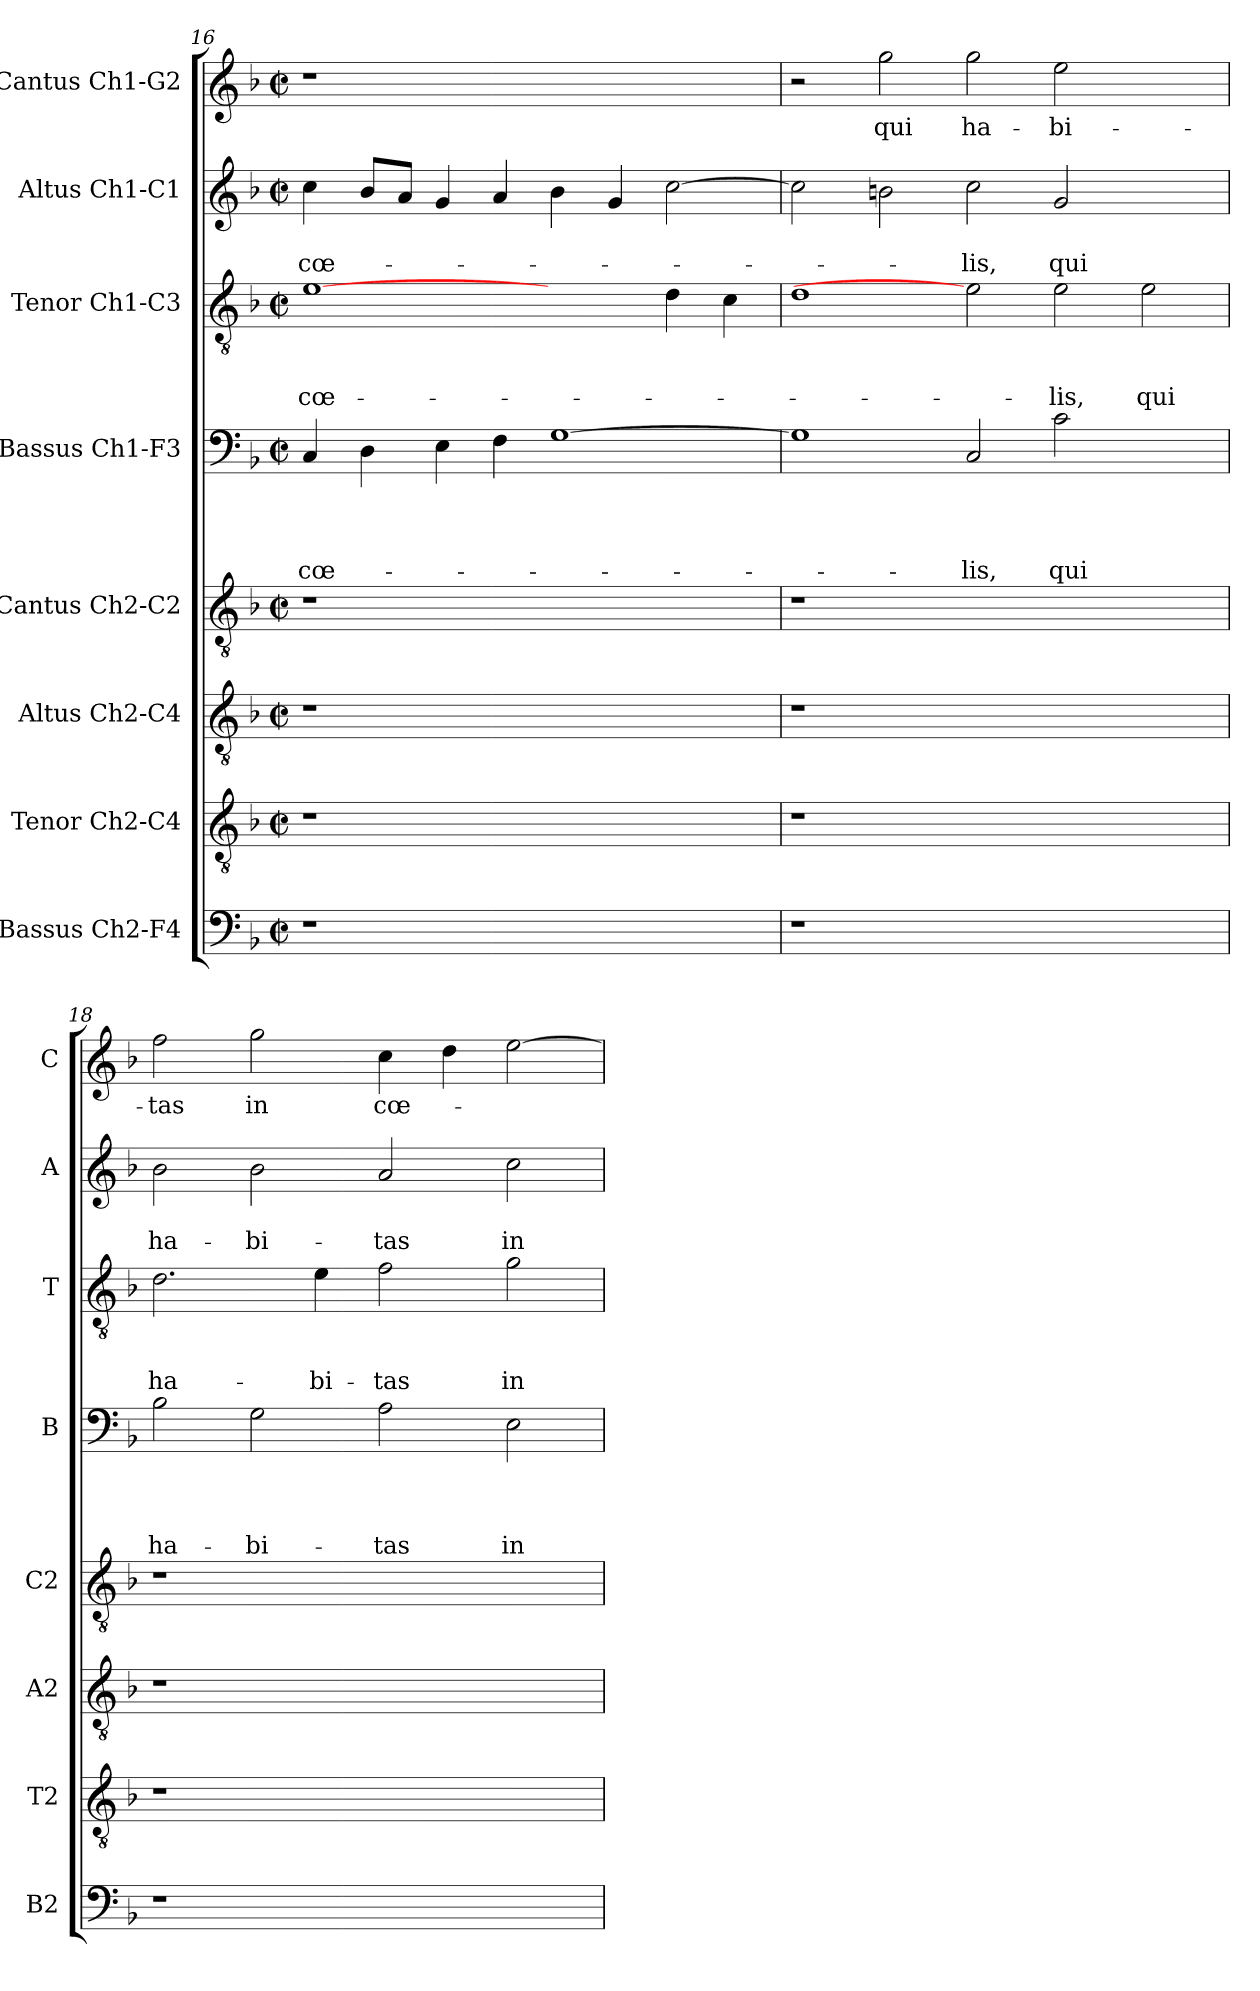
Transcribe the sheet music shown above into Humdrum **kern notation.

**kern	**kern	**kern	**kern	**kern	**text	**text	**text	**text	**kern	**text	**text	**text	**kern	**text	**text	**kern	**text
*part8	*part7	*part6	*part5	*part4	*part4	*part4	*part4	*part4	*part3	*part3	*part3	*part3	*part2	*part2	*part2	*part1	*part1
*staff8	*staff7	*staff6	*staff5	*staff4	*staff4	*staff4	*staff4	*staff4	*staff3	*staff3	*staff3	*staff3	*staff2	*staff2	*staff2	*staff1	*staff1
*I"Bassus Ch2-F4	*I"Tenor Ch2-C4	*I"Altus Ch2-C4	*I"Cantus Ch2-C2	*I"Bassus Ch1-F3	*	*	*	*	*I"Tenor Ch1-C3	*	*	*	*I"Altus Ch1-C1	*	*	*I"Cantus Ch1-G2	*
*I'B2	*I'T2	*I'A2	*I'C2	*I'B	*	*	*	*	*I'T	*	*	*	*I'A	*	*	*I'C	*
!!LO:LB:g=z
*clefF4	*clefGv2	*clefGv2	*clefGv2	*clefF4	*	*	*	*	*clefGv2	*	*	*	*clefG2	*	*	*clefG2	*
*k[b-]	*k[b-]	*k[b-]	*k[b-]	*k[b-]	*	*	*	*	*k[b-]	*	*	*	*k[b-]	*	*	*k[b-]	*
*F:	*F:	*F:	*F:	*F:	*	*	*	*	*F:	*	*	*	*F:	*	*	*F:	*
*M2/2	*M2/2	*M2/2	*M2/2	*M2/2	*	*	*	*	*M2/2	*	*	*	*M2/2	*	*	*M2/2	*
*met(c|)	*met(c|)	*met(c|)	*met(c|)	*met(c|)	*	*	*	*	*met(c|)	*	*	*	*met(c|)	*	*	*met(c|)	*
=16	=16	=16	=16	=16	=16	=16	=16	=16	=16	=16	=16	=16	=16	=16	=16	=16	=16
!	!	!	!	!	!	!	!	!LO:LY:b	!	!	!	!LO:LY:b	!	!	!LO:LY:b	!	!
1r	1r	1r	1r	4C/	.	.	.	cœ-	[1e	.	.	cœ-	4cc\	.	cœ-	1r	.
.	.	.	.	4D\	.	.	.	.	.	.	.	.	8b-/L	.	.	.	.
.	.	.	.	.	.	.	.	.	.	.	.	.	8a/J	.	.	.	.
.	.	.	.	4E\	.	.	.	.	.	.	.	.	4g/	.	.	.	.
.	.	.	.	4F\	.	.	.	.	.	.	.	.	4a/	.	.	.	.
1ryy	1ryy	1ryy	1ryy	[1G	.	.	.	.	2ryy	.	.	.	4b-\	.	.	1ryy	.
.	.	.	.	.	.	.	.	.	.	.	.	.	4g/	.	.	.	.
.	.	.	.	.	.	.	.	.	4d\	.	.	.	[2cc\	.	.	.	.
.	.	.	.	.	.	.	.	.	4c\	.	.	.	.	.	.	.	.
=17	=17	=17	=17	=17	=17	=17	=17	=17	=17	=17	=17	=17	=17	=17	=17	=17	=17
1r	1r	1r	1r	1G]	.	.	.	.	1d	.	.	.	2cc\]	.	.	2r	.
!	!	!	!	!	!	!	!	!	!	!	!	!	!	!	!	!	!LO:LY:b
.	.	.	.	.	.	.	.	.	.	.	.	.	2bn\	.	.	2gg\	qui
!	!	!	!	!	!	!	!	!LO:LY:b	!	!	!	!	!	!	!LO:LY:b	!	!LO:LY:b
1.ryy	1.ryy	1.ryy	1.ryy	2C/	.	.	.	-lis,	2e]	.	.	.	2cc\	.	-lis,	2gg\	ha-
!	!	!	!	!	!	!	!	!LO:LY:b	!	!	!	!LO:LY:b	!	!	!LO:LY:b	!	!LO:LY:b
.	.	.	.	2c\	.	.	.	qui	2e\	.	.	-lis,	2g/	.	qui	2ee\	-bi-
!	!	!	!	!	!	!	!	!	!	!	!	!LO:LY:b	!	!	!	!	!
.	.	.	.	2ryy	.	.	.	.	2e\	.	.	qui	2ryy	.	.	2ryy	.
=18	=18	=18	=18	=18	=18	=18	=18	=18	=18	=18	=18	=18	=18	=18	=18	=18	=18
!	!	!	!	!	!	!	!	!LO:LY:b	!	!	!	!LO:LY:b	!	!	!LO:LY:b	!	!LO:LY:b
1r	1r	1r	1r	2B-\	.	.	.	ha-	2.d\	.	.	ha-	2b-\	.	ha-	2ff\	-tas
!	!	!	!	!	!	!	!	!LO:LY:b	!	!	!	!	!	!	!LO:LY:b	!	!LO:LY:b
.	.	.	.	2G\	.	.	.	-bi-	.	.	.	.	2b-\	.	-bi-	2gg\	in
!	!	!	!	!	!	!	!	!	!	!	!	!LO:LY:b	!	!	!	!	!
.	.	.	.	.	.	.	.	.	4e\	.	.	-bi-	.	.	.	.	.
!	!	!	!	!	!	!	!	!LO:LY:b	!	!	!	!LO:LY:b	!	!	!LO:LY:b	!	!LO:LY:b
1ryy	1ryy	1ryy	1ryy	2A\	.	.	.	-tas	2f\	.	.	-tas	2a/	.	-tas	4cc\	cœ-
.	.	.	.	.	.	.	.	.	.	.	.	.	.	.	.	4dd\	.
!	!	!	!	!	!	!	!	!LO:LY:b	!	!	!	!LO:LY:b	!	!	!LO:LY:b	!	!
.	.	.	.	2E\	.	.	.	in	2g\	.	.	in	2cc\	.	in	[2ee\	.
=	=	=	=	=	=	=	=	=	=	=	=	=	=	=	=	=	=
*-	*-	*-	*-	*-	*-	*-	*-	*-	*-	*-	*-	*-	*-	*-	*-	*-	*-
